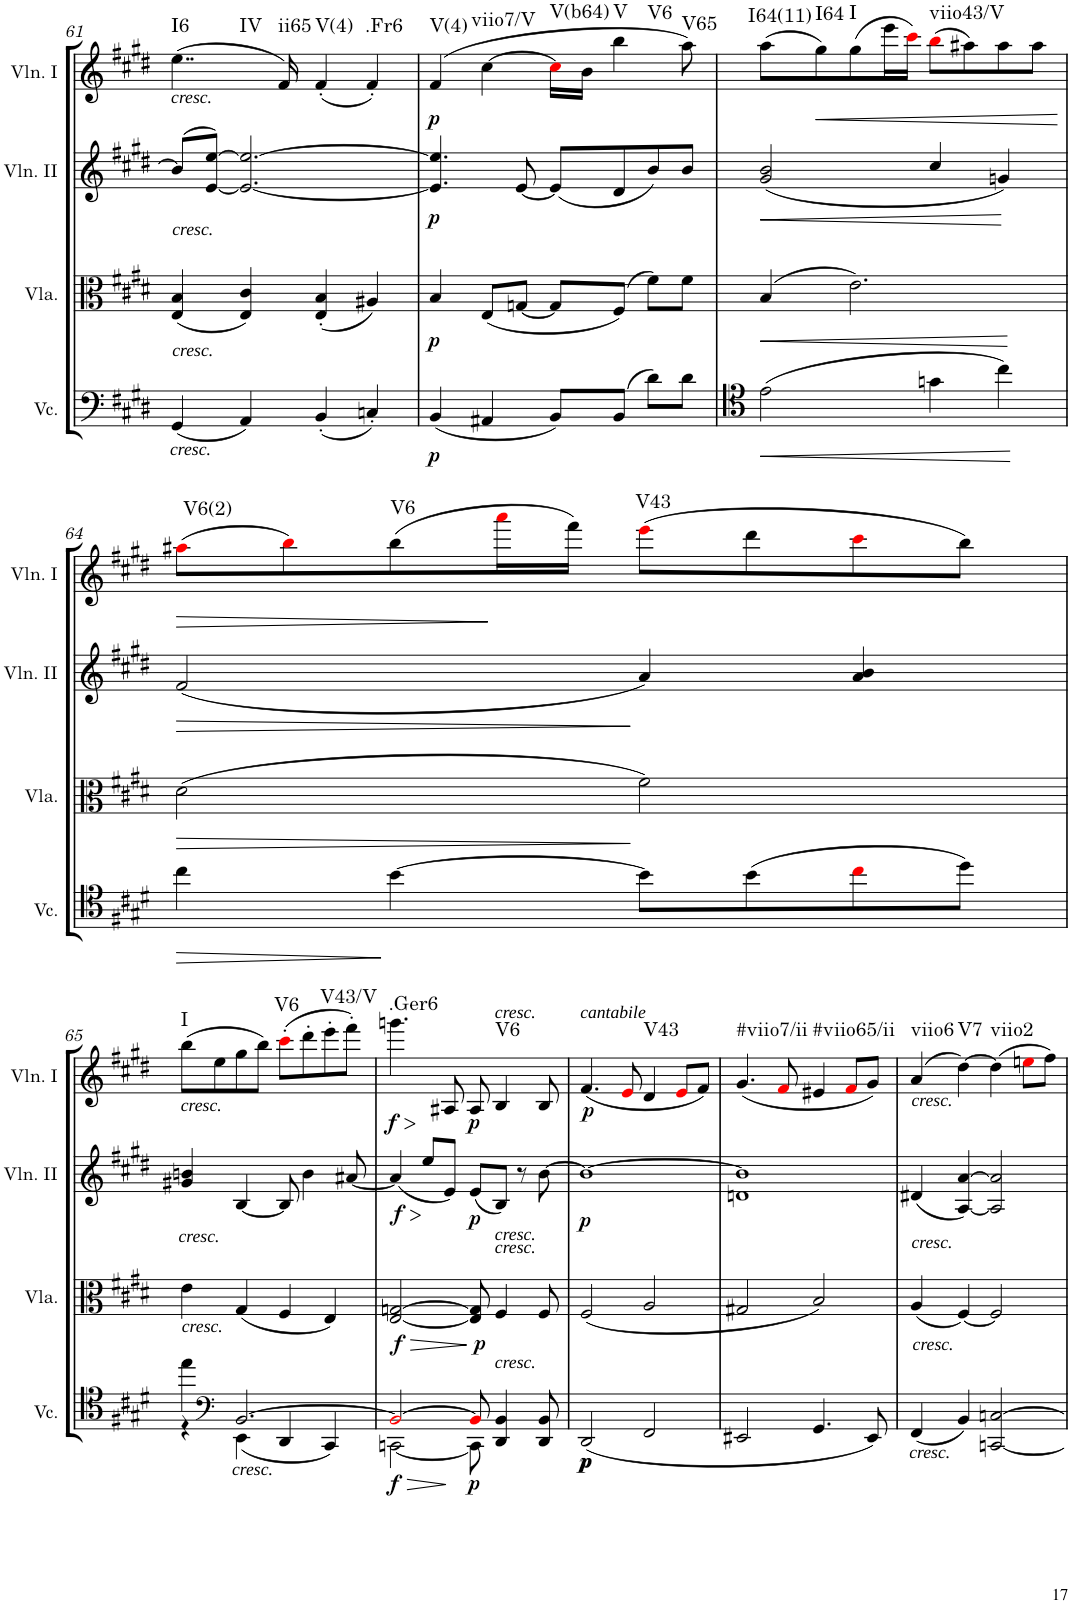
**kern	**dynam	**kern	**dynam	**kern	**dynam	**kern	**dynam	**harte
*part4	*part4	*part3	*part3	*part2	*part2	*part1	*part1	*part1
*staff4	*staff4	*staff3	*staff3	*staff2	*staff2	*staff1	*staff1	*
*I"Violoncello	*	*I"Viola	*	*I"Violin II	*	*I"Violin I	*	*
*I'Vc.	*	*I'Vla.	*	*I'Vln. II	*	*I'Vln. I	*	*
!!LO:PB:g=z
*clefF4	*	*clefC3	*	*clefG2	*	*clefG2	*	*
*k[f#c#g#d#]	*	*k[f#c#g#d#]	*	*k[f#c#g#d#]	*	*k[f#c#g#d#]	*	*
*E:	*	*E:	*	*E:	*	*E:	*	*
*M2/2	*	*M2/2	*	*M2/2	*	*M2/2	*	*
*met(c|)	*	*met(c|)	*	*met(c|)	*	*met(c|)	*	*
=61	=61	=61	=61	=61	=61	=61	=61	=61
!	!	!	!	!	!	!LO:TX:b:i:t=cresc.	!	!
!	!	!LO:TX:a:i:t=cresc.	!	!	!	!	!	!
!LO:TX:a:i:t=cresc.	!	!	!	!	!	!	!	!
!LO:TX:b:i:t=cresc.	!	!	!	!	!	!	!	!LO:H:n=1:kt=I6
!	!	!	!	!	!	!	!	!LO:H:n=2:kt=IV
(4GG#/	.	(4E/ 4B/	.	(>8b/L]	.	(4..ee\	.	N N
.	.	.	.	[8e/ [8ee/J)	.	.	.	.
4AA/)	.	4E/ 4c#/)	.	2.e/_ 2.ee/_	.	.	.	.
!	!	!	!	!	!	!	!	!LO:H:kt=ii65
.	.	.	.	.	.	16f#/)	.	N
!	!	!	!	!	!	!	!	!LO:H:kt=V(4)
(4BB'/	.	(4E/' 4B/'	.	.	.	(4f#'/	.	N
!	!	!	!	!	!	!	!	!LO:H:kt=.Fr6
4Cn'/)	.	4A#X/)	.	.	.	4f#'/)	.	N
=62	=62	=62	=62	=62	=62	=62	=62	=62
!	!LO:DY:b	!	!LO:DY:b	!	!LO:DY:b	!	!LO:DY:b	!LO:H:kt=V(4)
(4BB/	p	4B/	p	4.e/] 4.ee/]	p	(4f#/	p	N
!	!	!	!	!	!	!	!	!LO:H:kt=viio7/V
4AA#X/	.	(8E/L	.	.	.	[4cc#\	.	N
.	.	[8Gn/J	.	[8e/	.	.	.	.
!	!	!	!	!	!	!	!	!LO:H:kt=V(b64)
8BB/L)	.	8G/L]	.	(8e/L]	.	16cc#i\LL]	.	N
.	.	.	.	.	.	16b\JJ	.	.
!	!	!	!	!	!	!	!	!LO:H:n=1:kt=V
!	!	!	!	!	!	!	!	!LO:H:n=2:kt=V6
(8BB/J	.	(8F#/J)	.	8d#/	.	4bb\	.	N N
8d#\L)	.	8f#\L)	.	8b/)	.	.	.	.
!	!	!	!	!	!	!	!	!LO:H:kt=V65
8d#\J	.	8f#\J	.	8b/J	.	8aa\)	.	N
=63	=63	=63	=63	=63	=63	=63	=63	=63
!	!LO:HP:b	!	!LO:HP:b	!	!LO:HP:b	!	!	!LO:H:kt=I64(11)
(2e\	<	(4B/	<	(<2g#/ 2b/	<	(8aa\L	.	N
!	!	!	!	!	!	!	!LO:HP:b	!LO:H:kt=I64
.	.	.	.	.	.	8gg#\)	<	N
!	!	!	!	!	!	!	!	!LO:H:kt=I
.	.	2.e\)	.	.	.	(8gg#\	.	N
.	.	.	.	.	.	16eee\L	.	.
.	.	.	.	.	.	16ccc#i\JJ)	.	.
!	!	!	!	!	!	!	!	!LO:H:kt=viio43/V
4gn\	.	.	.	4cc#/	.	(8bbi\L	.	N
.	.	.	.	.	.	8aa#X\)	.	.
4cc#\)	.	.	.	4gn/)	.	8aa#\	.	.
.	.	.	.	.	.	8aa#\J	.	.
.	.	.	[	.	[	.	[	.
!!LO:LB:g=z
=64	=64	=64	=64	=64	=64	=64	=64	=64
!	!LO:HP:b	!	!LO:HP:b	!	!LO:HP:b	!	!LO:HP:b	!LO:H:kt=V6(2)
4cc#\	>	(2d#\	>	(2f#/	>	(8aa#Xi\L	>	N
.	.	.	.	.	.	8bbi\)	.	.
!	!	!	!	!	!	!	!	!LO:H:kt=V6
[4b\	[	.	.	.	.	(8bb\	.	N
.	.	.	.	.	.	16aaai\L	]	.
.	.	.	.	.	.	16fff#\JJ)	.	.
!	!	!	!	!	!	!	!	!LO:H:kt=V43
8b\L]	.	2f#\)	]	4a/)	]	(8eeei\L	.	N
(8b\	.	.	.	.	.	8ddd#\	.	.
8cc#i\	.	.	.	4a/ 4b/	.	8ccc#i\	.	.
8dd#\J)	.	.	.	.	.	8bb\J)	.	.
!!LO:LB:g=z
=65	=65	=65	=65	=65	=65	=65	=65	=65
*^	*	*	*	*	*	*	*	*
!	!	!	!	!	!	!	!LO:TX:b:i:t=cresc.	!	!
!	!	!	!LO:TX:a:i:t=cresc.	!	!	!	!	!	!
!	!	!	!LO:TX:b:i:t=cresc.	!	!	!	!	!	!LO:H:kt=I
4ee\	4r	.	4e\	.	4g#X/ 4bn/	.	(8bb\L	.	N
*clefF4	*	*	*	*	*	*	*	*	*
.	.	.	.	.	.	.	8ee\	.	.
!LO:TX:b:i:t=cresc.	!	!	!	!	!	!	!	!	!
[2.BB/	(<4EE\	.	(4G#/	.	[4B/	.	8gg#\	.	.
.	.	.	.	.	.	.	8bb\J)	.	.
!	!	!	!	!	!	!	!	!	!LO:H:kt=V6
.	4DD#/	.	4F#/	.	8B/]	.	(8ccc#'i\L	.	N
.	.	.	.	.	4b\	.	8ddd#'\	.	.
!	!	!	!	!	!	!	!	!	!LO:H:kt=V43/V
.	4CC#/)	.	4E/)	.	.	.	8eee'\	.	N
.	.	.	.	.	[8a#X/	.	8fff#'\J)	.	.
=66	=66	=66	=66	=66	=66	=66	=66	=66	=66
!	!	!LO:DY:b	!	!LO:HP:b	!	!LO:HP:b	!	!LO:HP:b	!
!	!	!	!	!LO:DY:n=1:b	!	!LO:DY:n=1:b	!	!LO:DY:n=1:b	!LO:H:kt=.Ger6
2BBi/_	[2CCn\	f	[2E/ [2Gn/	> f	(4a#/]	> f	4.gggn\	> f	N
.	.	.	.	.	8ee/L	.	.	.	.
.	.	.	.	.	8e/J)	]	8A#X/	]	.
!	!	!LO:DY:n=1:b	!	!LO:DY:n=2:b	!	!LO:DY:n=2:b	!	!LO:DY:n=2:b	!
8BBi/]	8CC\]	] p	8E/] 8G/]	] p	(8e/L	p	8A#/	p	.
!	!	!	!	!	!	!	!LO:TX:a:i:t=cresc.	!	!
!	!	!	!LO:TX:a:i:t=cresc.	!	!	!	!	!	!
!	!	!	!LO:TX:a:i:t=cresc.	!	!	!	!	!	!
!LO:TX:a:i:t=cresc.	!	!	!	!	!	!	!	!	!LO:H:kt=V6
4DD#/ 4BB/	4.ryy	.	4F#/	.	8B/J)	.	4B/	.	N
.	.	.	.	.	8r	.	.	.	.
8DD#/ 8BB/	.	.	8F#/	.	[8b\	.	8B/	.	.
*v	*v	*	*	*	*	*	*	*	*
=67	=67	=67	=67	=67	=67	=67	=67	=67
!	!	!	!	!	!	!LO:TX:a:i:t=cantabile	!	!
!	!LO:DY:b	!	!	!	!	!	!	!
!	!LO:DY:n=1:b	!	!	!	!LO:DY:b	!	!LO:DY:b	!
(2DD#/	p p	(2F#/	.	1b_	p	(4.f#/	p	.
.	.	.	.	.	.	8ei/	.	.
!	!	!	!	!	!	!	!	!LO:H:kt=V43
2FF#/	.	2A/	.	.	.	4d#/	.	N
.	.	.	.	.	.	8ei/L	.	.
.	.	.	.	.	.	8f#/J)	.	.
=68	=68	=68	=68	=68	=68	=68	=68	=68
*	*	*	*	*^	*	*	*	*
!	!	!	!	!	!	!	!	!	!LO:H:kt=#viio7/ii
2EE#X/	.	2G#X/	.	1b]	1dn	.	(4.g#/	.	N
.	.	.	.	.	.	.	8f#i/	.	.
!	!	!	!	!	!	!	!	!	!LO:H:kt=#viio65/ii
4.GG#/	.	2B/)	.	.	.	.	4e#X/	.	N
.	.	.	.	.	.	.	8f#i/L	.	.
8EE#/)	.	.	.	.	.	.	8g#/J)	.	.
*	*	*	*	*v	*v	*	*	*	*
=69	=69	=69	=69	=69	=69	=69	=69	=69
!	!	!	!	!	!	!LO:TX:b:i:t=cresc.	!	!
!	!	!LO:TX:a:i:t=cresc.	!	!	!	!	!	!
!LO:TX:b:i:t=cresc.	!	!	!	!	!	!	!	!
!LO:TX:a:i:t=cresc.	!	!	!	!	!	!	!	!LO:H:kt=viio6
(4FF#/	.	(4A/	.	(4d#X/	.	(4a/	.	N
!	!	!	!	!	!	!	!	!LO:H:kt=V7
4BB/)	.	[4F#/)	.	[4A/ [4a/)	.	[4dd#\)	.	N
!	!	!	!	!	!	!	!	!LO:H:kt=viio2
[2CCn/ [2Cn/	.	2F#/]	.	2A/] 2a/]	.	(4dd#\]	.	N
.	.	.	.	.	.	8eeni\L	.	.
.	.	.	.	.	.	8ff#\J)	.	.
=	=	=	=	=	=	=	=	=
*-	*-	*-	*-	*-	*-	*-	*-	*-
